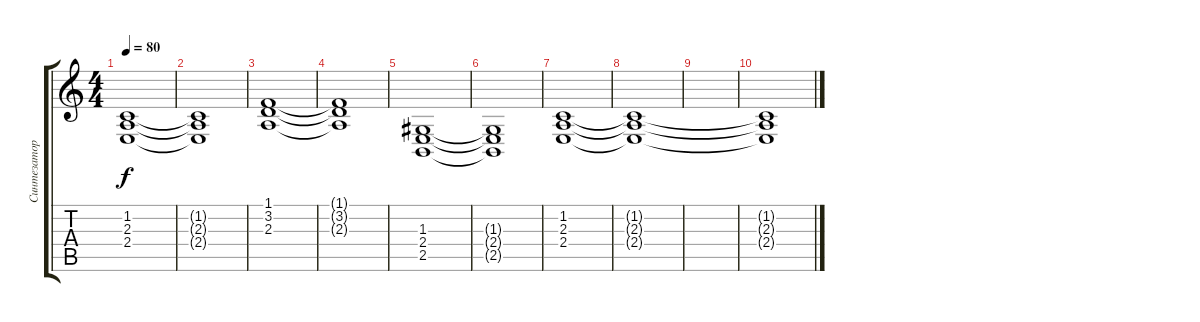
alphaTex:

\track ("Синтезатор" "Синтезатор") {instrument synthbrass1}
\staff {score tabs}
\tuning (E4 B3 G3 D3 A2 E2) {hide}
\ts (4 4)
\tempo 80
\clef g2
\ks c
(1.2 2.3 2.4).1{dy f} |
(1.2{t} 2.3{t} 2.4{t}).1 |
(1.1 3.2 2.3).1 |
(1.1{t} 3.2{t} 2.3{t}).1 |
(1.3 2.4 2.5).1 |
(1.3{t} 2.4{t} 2.5{t}).1 |
(1.2 2.3 2.4).1 |
(1.2{t} 2.3{t} 2.4{t}).1 |
|
(1.2{t} 2.3{t} 2.4{t}).1
